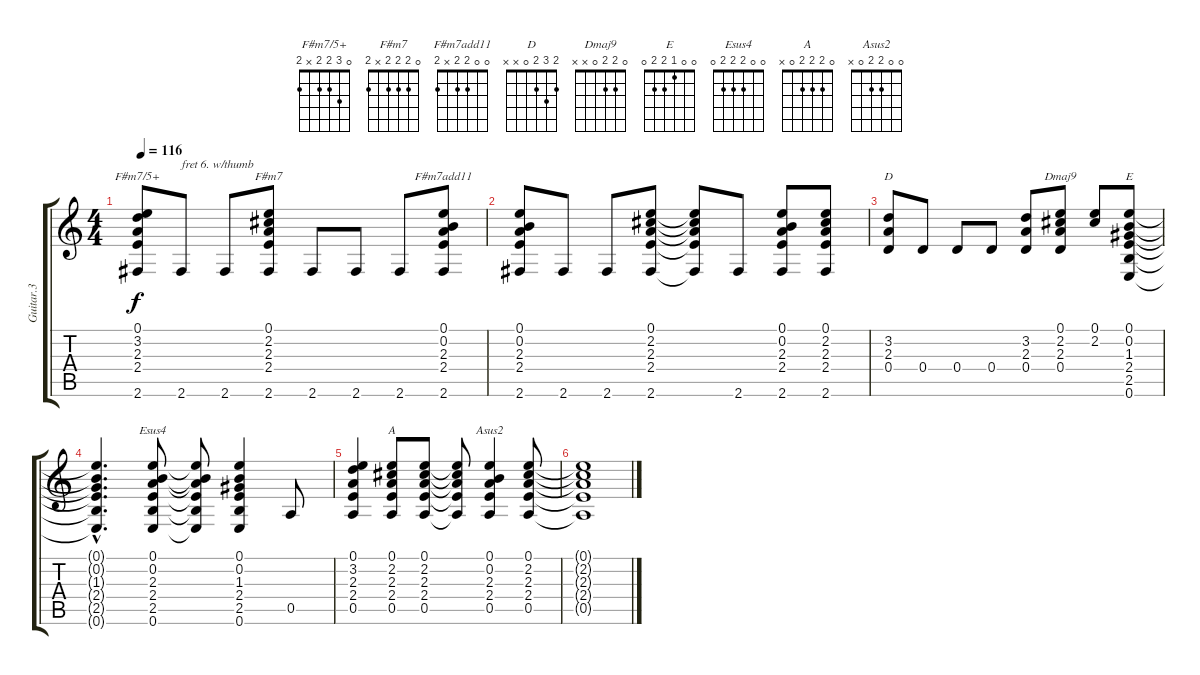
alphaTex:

\track ("Guitar.3" "Guitar.3") {instrument acousticguitarsteel}
\staff {score tabs}
\tuning (E4 B3 G3 D3 A2 E2) {hide}
\chord ("F#m7/5+" 0 3 2 2 x 2)
\chord ("F#m7" 0 2 2 2 x 2)
\chord ("F#m7add11" 0 0 2 2 x 2)
\chord ("D" 2 3 2 0 x x)
\chord ("Dmaj9" 0 2 2 0 x x)
\chord ("E" 0 0 1 2 2 0)
\chord ("Esus4" 0 0 2 2 2 0)
\chord ("A" 0 2 2 2 0 x)
\chord ("Asus2" 0 0 2 2 0 x)
\ts (4 4)
\tempo 116
\clef g2
\ks c
(0.1 3.2 2.3 2.4 2.6).8{ch "F#m7/5+" dy f} 2.6.8{txt "fret 6. w/thumb"} 2.6.8 (0.1 2.2 2.3 2.4 2.6).8{ch "F#m7"} 2.6.8 2.6.8 2.6.8 (0.1 0.2 2.3 2.4 2.6).8{ch "F#m7add11"} |
(0.1 0.2 2.3 2.4 2.6).8 2.6.8 2.6.8 (0.1 2.2 2.3 2.4 2.6).8 (0.1{t} 2.2{t} 2.3{t} 2.4{t} 2.6{t}).8 2.6.8 (0.1 0.2 2.3 2.4 2.6).8 (0.1 2.2 2.3 2.4 2.6).8 |
(3.2 2.3 0.4).8{ch "D"} 0.4.8 0.4.8 0.4.8 (3.2 2.3 0.4).8 (0.1 2.2 2.3 0.4).8{ch "Dmaj9"} (0.1 2.2).8 (0.1 0.2 1.3 2.4 2.5 0.6).8{ch "E"} |
(0.1{hac t} 0.2{hac t} 1.3{hac t} 2.4{hac t} 2.5{hac t} 0.6{hac t}).4{d} (0.1 0.2 2.3 2.4 2.5 0.6).8{ch "Esus4"} (0.1{t} 0.2{t} 2.3{t} 2.4{t} 2.5{t} 0.6{t}).8 (0.1 0.2 1.3 2.4 2.5 0.6).4 0.5.8 |
(0.1 3.2 2.3 2.4 0.5).4 (0.1 2.2 2.3 2.4 0.5).8{ch "A"} (0.1 2.2 2.3 2.4 0.5).8 (0.1{t} 2.2{t} 2.3{t} 2.4{t} 0.5{t}).8 (0.1 0.2 2.3 2.4 0.5).4{ch "Asus2"} (0.1 2.2 2.3 2.4 0.5).8 |
(0.1{t} 2.2{t} 2.3{t} 2.4{t} 0.5{t}).1
